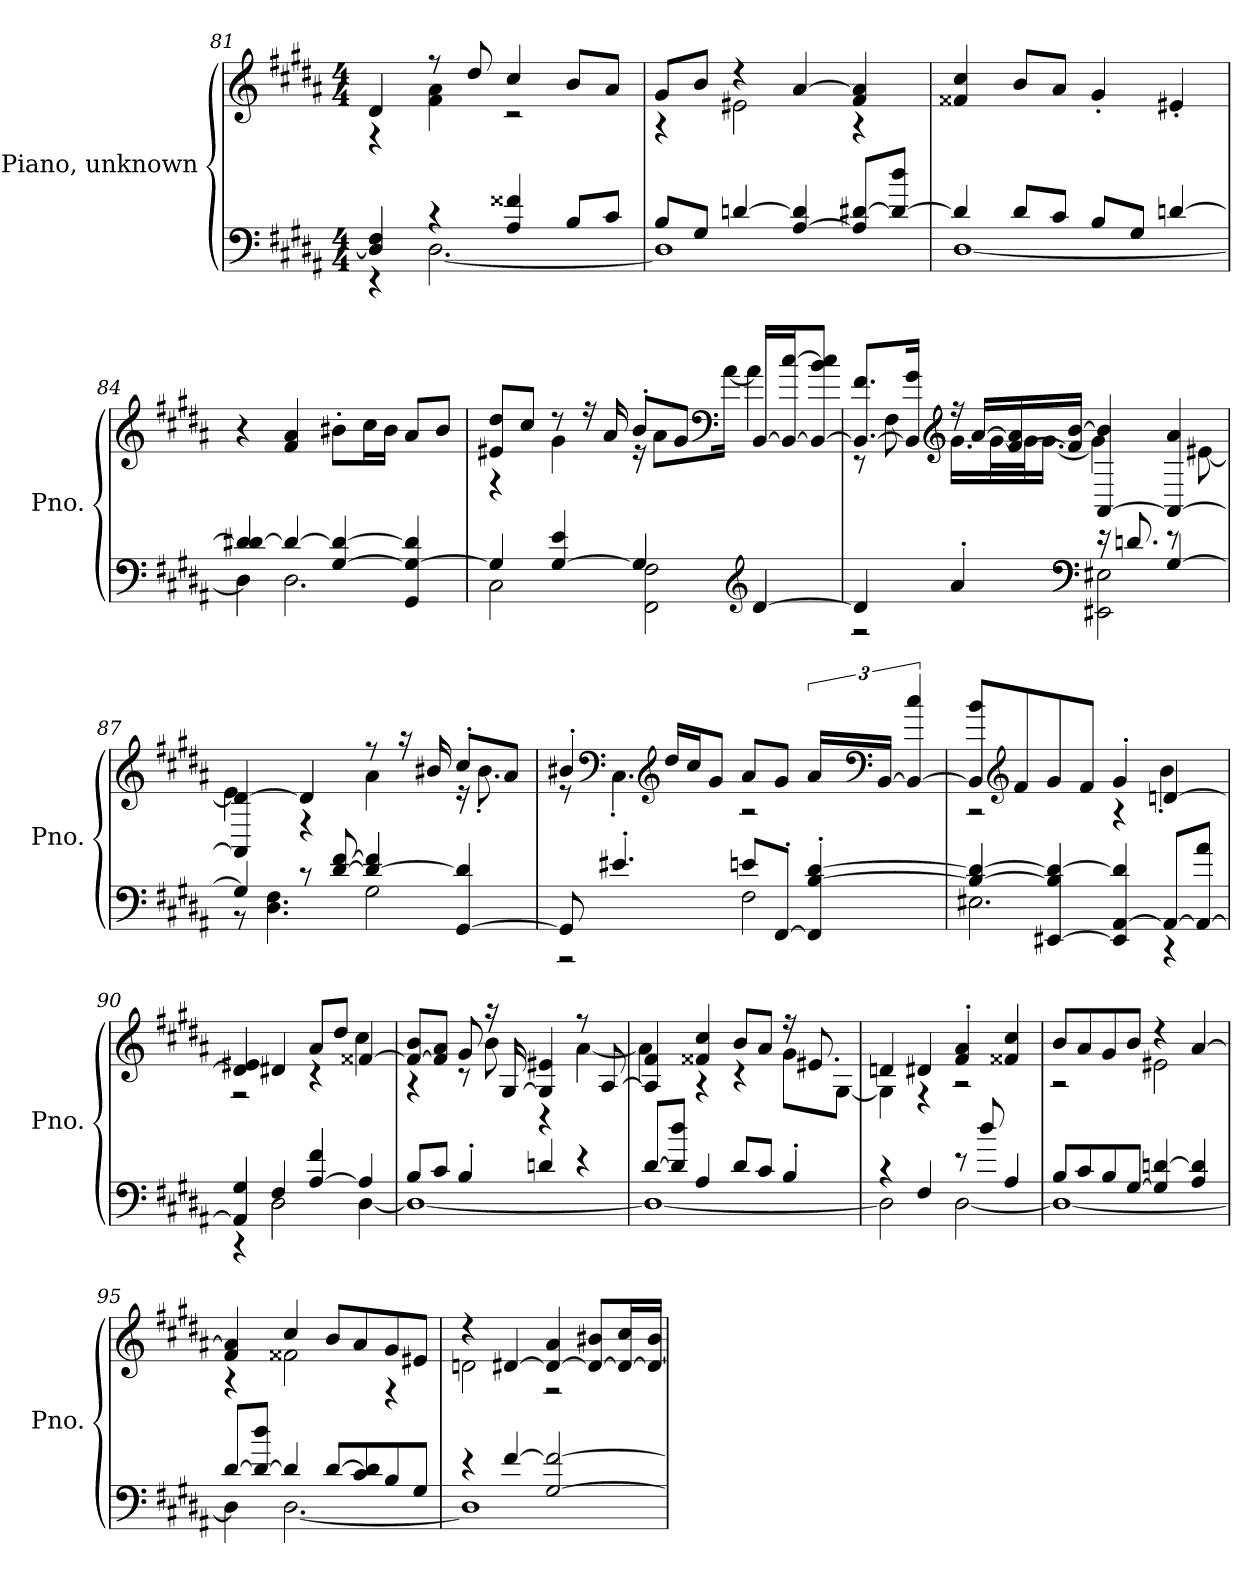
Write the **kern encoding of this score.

**kern	**kern
*part1	*part1
*staff2	*staff1
*I"Piano, unknown	*
*I'Pno.	*
*clefF4	*clefG2
*k[f#c#g#d#a#]	*k[f#c#g#d#a#]
*M4/4	*M4/4
=81	=81
*^	*^
4D#/] 4F#/	4r	4d#/	4r
4r	[2.D#\	8r	4f#\ 4a#\
.	.	8dd#/	.
4A#/ 4f##X/	.	4cc#/	2r
8B/L	.	8b/L	.
8c#/J	.	8a#/J	.
!!LO:LB:g=z	!!
=82	=82	=82	=82
8B/L	1D#]	8g#/L	4r
8G#/J	.	8b/J	.
[4dn/	.	4r	2e#X\
[4A#/ 4d/]	.	[4a#/	.
8A#/] [8d#X/L	.	4f#/ 4a#/]	4r
8d#/_ 8dd#/J	.	.	.
*	*	*v	*v
=83	=83	=83
4d#/]	[1D#	4f##X/ 4cc#/
8d#/L	.	8b/L
8c#/J	.	8a#/J
8B/L	.	4g#'/
8G#/J	.	.
[4dn/	.	4e#X'/
=84	=84	=84
4d/] [4d#X/	4D#\]	4r
4d#/_	2.D#\	4f#/ 4a#/
[4G#/ 4d#/_	.	8b#X'\L
.	.	16cc#\L
.	.	16b#\JJ
4GG#/ 4G#/_ 4d#/]	.	8a#/L
.	.	8b#/J
!!LO:LB:g=z
=85	=85	=85
*	*	*^
4G#/]	2C#\	8e#X/ 8dd#/L	4r
.	.	8cc#/J	.
[4G#/ 4e/	.	8r	4g#\
.	.	16r	.
.	.	16a#/	.
4G#/]	2FF#\ 2F#\	8b'/L	16r
.	.	.	8a#\L
.	.	8g#/J	.
*	*	*clefF4	*
.	.	.	[16a#\Jk
*clefG2	*	*	*
[4d#/	.	[16BB/LL	4a#\]
.	.	16BB/_ [16cc#/J	.
.	.	8BB/_ 8b/ 8cc#/]J	.
=86	=86	=86	=86
4d#/]	2r	8.BB/_ 8.f#/L	8r
.	.	.	8F#\
.	.	16BB/] 16g#/Jk	.
*	*	*clefG2	*
4a#'/	.	16r	16.g#\LL
.	.	[16a#/LL	.
.	.	.	[32g#\L
.	.	[16f#/ 16a#/]	32g#\J]
.	.	.	[16.g#\JJ
.	.	16f#/] [16b/JJ	.
*clefF4	*	*	*
16r	2EE#X\ 2E#X\	[4AA#/ 4b/]	4g#\]
8.dn/	.	.	.
[4G#/	.	4AA#/_ 4a#/	8r
.	.	.	[8e#X\
!!LO:LB:g=z	!!
=87	=87	=87	=87
4G#/]	8r	4AA#/] [4d#/	4e#\]
.	4.D#\ 4.F#\	.	.
8r	.	4d#/]	4r
[8d#/ [8f#/	.	.	.
4d#/_ 4f#/]	2G#\	8r	4a#\
.	.	16r	.
.	.	16b#X/	.
[4GG#/ 4d#/]	.	8cc#'/L	16r
.	.	.	8.b#'\
.	.	8a#/J	.
=88	=88	=88	=88
8GG#/]	2r	4b#X'/	8r
*	*	*clefF4	*
4.e#X'/	.	.	4.C#'\
*	*	*clefG2	*
.	.	16dd#/LL	.
.	.	16cc#/J	.
.	.	8g#/J	.
8en/L	2F#\	8a#/L	2r
[8FF#'/J	.	8g#/J	.
4FF#/]' [4B/' [4d#/'	.	24a#/LL	.
*	*	*clefF4	*
.	.	[24BB/JJ	.
.	.	6BB/_ 6cc#/	.
=89	=89	=89	=89
4B/_ 4d#/_	2.E#X\	8BB/] 8b/L	2r
*	*	*clefG2	*
.	.	8f#/	.
[4EE#X/ 4B/] 4d#/_	.	8g#/	.
.	.	8f#/J	.
4EE#/] [4AA#/ 4d#/]	.	4g#'/	4r
8AA#/L_	4r	[4dn/	4b'\
8AA#/_ 8a#/J	.	.	.
!!LO:PB:g=z	!!
=90	=90	=90	=90
4AA#/] 4G#/	4r	4d/] 4e#X/	2r
4F#/	2D#\	4d#X/	.
[4A#/ 4f#/	.	8a#/L	4r
.	.	8dd#/J	.
4A#/]	[4D#\	[4f##X/	4cc#\
=91	=91	=91	=91
8B/L	1D#_	8f##/_ 8b/L	4r
8c#/J	.	8f##/] 8a#/J	.
4B'/	.	8g#/	8r
.	.	16r	8b\
.	.	[16G#/	.
4dn/	.	4G#/] 4e#X/	4r
4r	.	8r	[4a#\
.	.	[8A#/	.
=92	=92	=92	=92
[8d#/L	1D#_	4A#/] 4f#/	4a#\]
8d#/] 8dd#/J	.	.	.
4A#/	.	4f##X/ 4cc#/	4r
8d#/L	.	8b/L	4r
8c#/J	.	8a#/J	.
4B'/	.	16r	8g#\L
.	.	8.e#X/	.
.	.	.	[8G#\J
=93	=93	=93	=93
4r	2D#\]	4dn/	4G#\]
4F#/	.	4d#X/	4r
8r	[2D#\	4f#/' 4a#/'	2r
8dd#/	.	.	.
4A#/	.	4f##X/ 4cc#/	.
!!LO:LB:g=z	!!
=94	=94	=94	=94
8B/L	1D#_	8b/L	2r
8c#/	.	8a#/	.
8B/	.	8g#/	.
[8G#/J	.	8b/J	.
4G#/] [4dn/	.	4r	2e#X\
4A#/ 4d/]	.	[4a#/	.
=95	=95	=95	=95
[8d#/L	4D#\]	4f#/ 4a#/]	4r
8d#/_ 8dd#/J	.	.	.
4d#/]	[2.D#\	4cc#/	2f##X\
[8d#/L	.	8b/L	.
8c#/ 8d#/]	.	8a#/	.
8B/	.	8g#/	4r
8G#/J	.	8e#X/J	.
=96	=96	=96	=96
4r	1D#]	4r	2dn\
[4f#/	.	[4d#X/	.
[2G#/ 2f#/_	.	4d#/_ 4a#/	2r
.	.	8d#/_ 8b#X/L	.
.	.	16d#/_ 16cc#/L	.
.	.	16d#/_ 16b#/JJ	.
*v	*v	*	*
*	*v	*v
=	=
*-	*-
